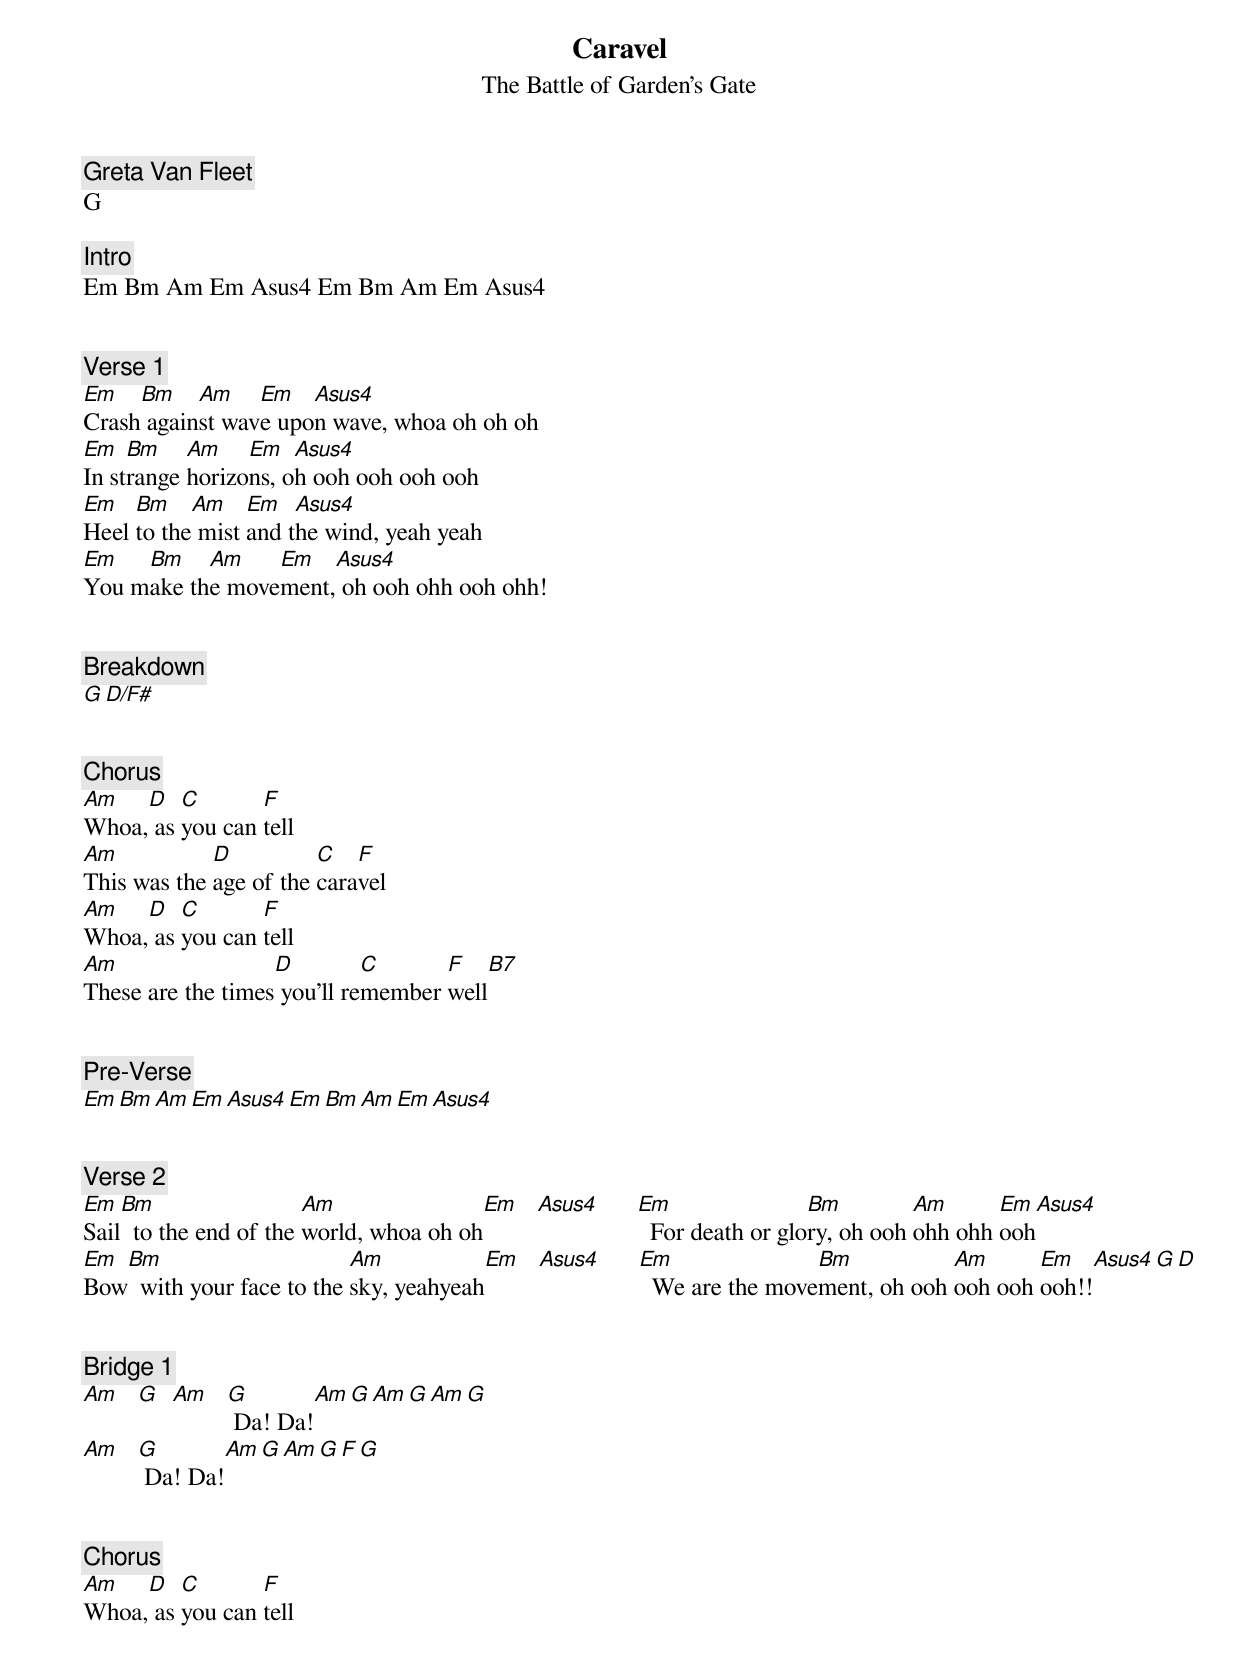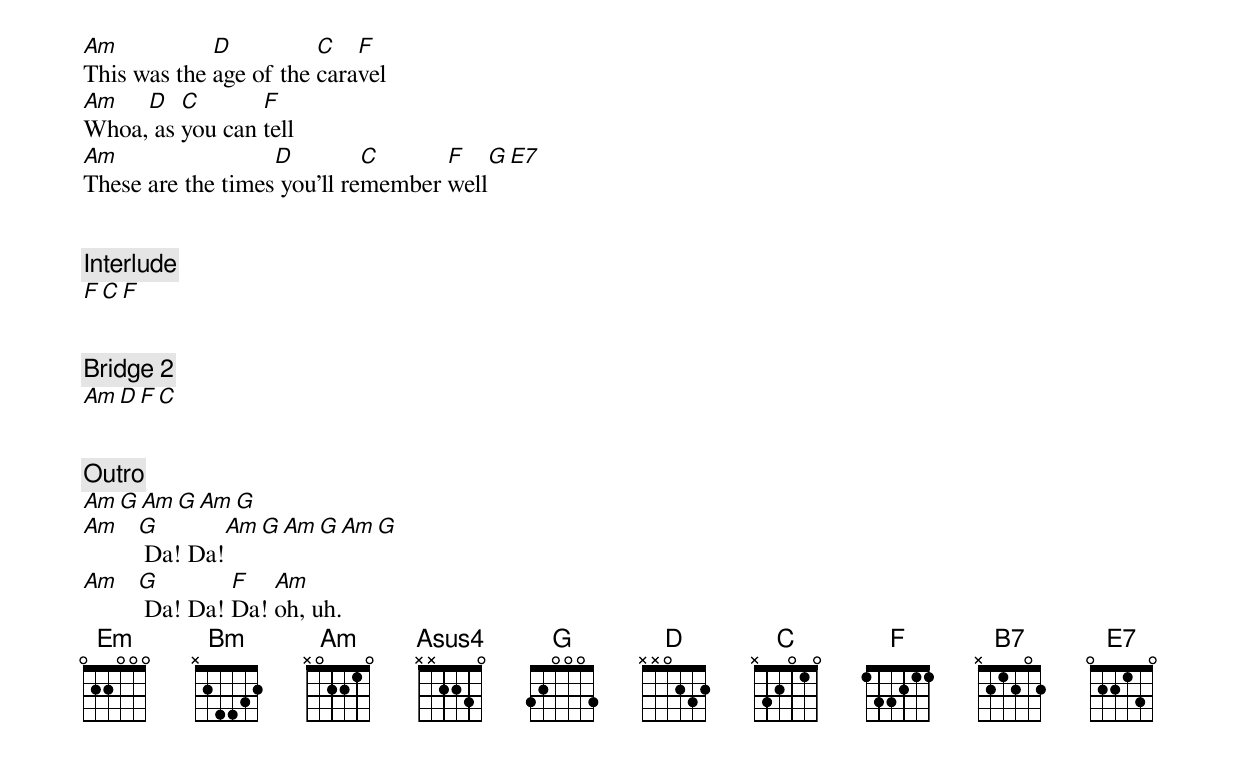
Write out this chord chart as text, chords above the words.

Caravel
The Battle of Garden's Gate
Greta Van Fleet
G

[Intro]
Em Bm Am Em Asus4 Em Bm Am Em Asus4


[Verse 1]
Em   Bm    Am    Em   Asus4
Crash against wave upon wave, whoa oh oh oh
Em   Bm    Am    Em   Asus4
In strange horizons, oh ooh ooh ooh ooh
Em   Bm    Am    Em   Asus4
Heel to the mist and the wind, yeah yeah
Em   Bm    Am    Em   Asus4
You make the movement, oh ooh ohh ooh ohh!


[Breakdown]
G D/F#


[Chorus]
Am   D   C       F
Whoa, as you can tell
Am           D          C   F
This was the age of the caravel
Am   D   C       F
Whoa, as you can tell
Am                 D         C      F   B7
These are the times you'll remember well


[Pre-Verse]
Em Bm Am Em Asus4 Em Bm Am Em Asus4


[Verse 2]
Em  Bm                  Am               Em Asus4 Em                Bm         Am      Em Asus4
Sail  to the end of the world, whoa oh oh           For death or glory, oh ooh ohh ohh ooh
Em Bm                      Am           Em Asus4 Em               Bm           Am      Em   Asus4 G D
Bow  with your face to the sky, yeahyeah           We are the movement, oh ooh ooh ooh ooh!!


[Bridge 1]
Am G Am G       Am G Am G Am G
         Da! Da!
Am G       Am G Am G F G
    Da! Da!


[Chorus]
Am   D   C       F
Whoa, as you can tell
Am           D          C   F
This was the age of the caravel
Am   D   C       F
Whoa, as you can tell
Am                 D         C      F   G E7
These are the times you'll remember well


[Interlude]
F C F


[Bridge 2]
Am D F C


[Outro]
Am G Am G Am G
Am G       Am G Am G Am G
    Da! Da!
Am G        F   Am
    Da! Da! Da! oh, uh.
